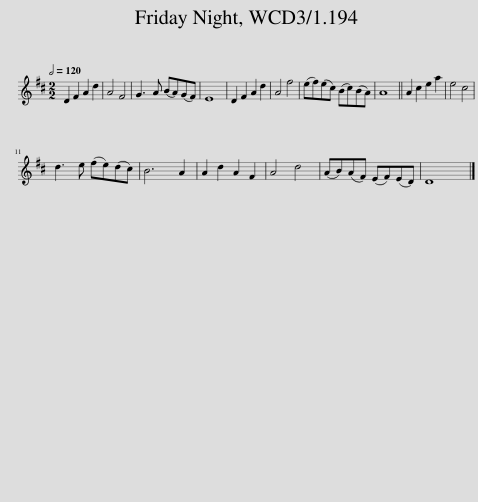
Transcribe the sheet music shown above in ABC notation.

X:1
L:1/8
Q:1/2=120
M:2/2
I:linebreak $
K:D
V:1 treble
V:1
 D2 F2 A2 d2 | A4 F4 | G3 A (BA)(GF) | E8 | D2 F2 A2 d2 | %5
 A4 f4 | (ef)(ec) (Bc)(BA) | A8 || A2 c2 e2 a2 | e4 c4 |$ %10
 d3 e (fe)(dc) | B6 A2 | A2 d2 A2 F2 | A4 d4 | (AB)(AF) (EF)(ED) | %15
 D8 |] %16
